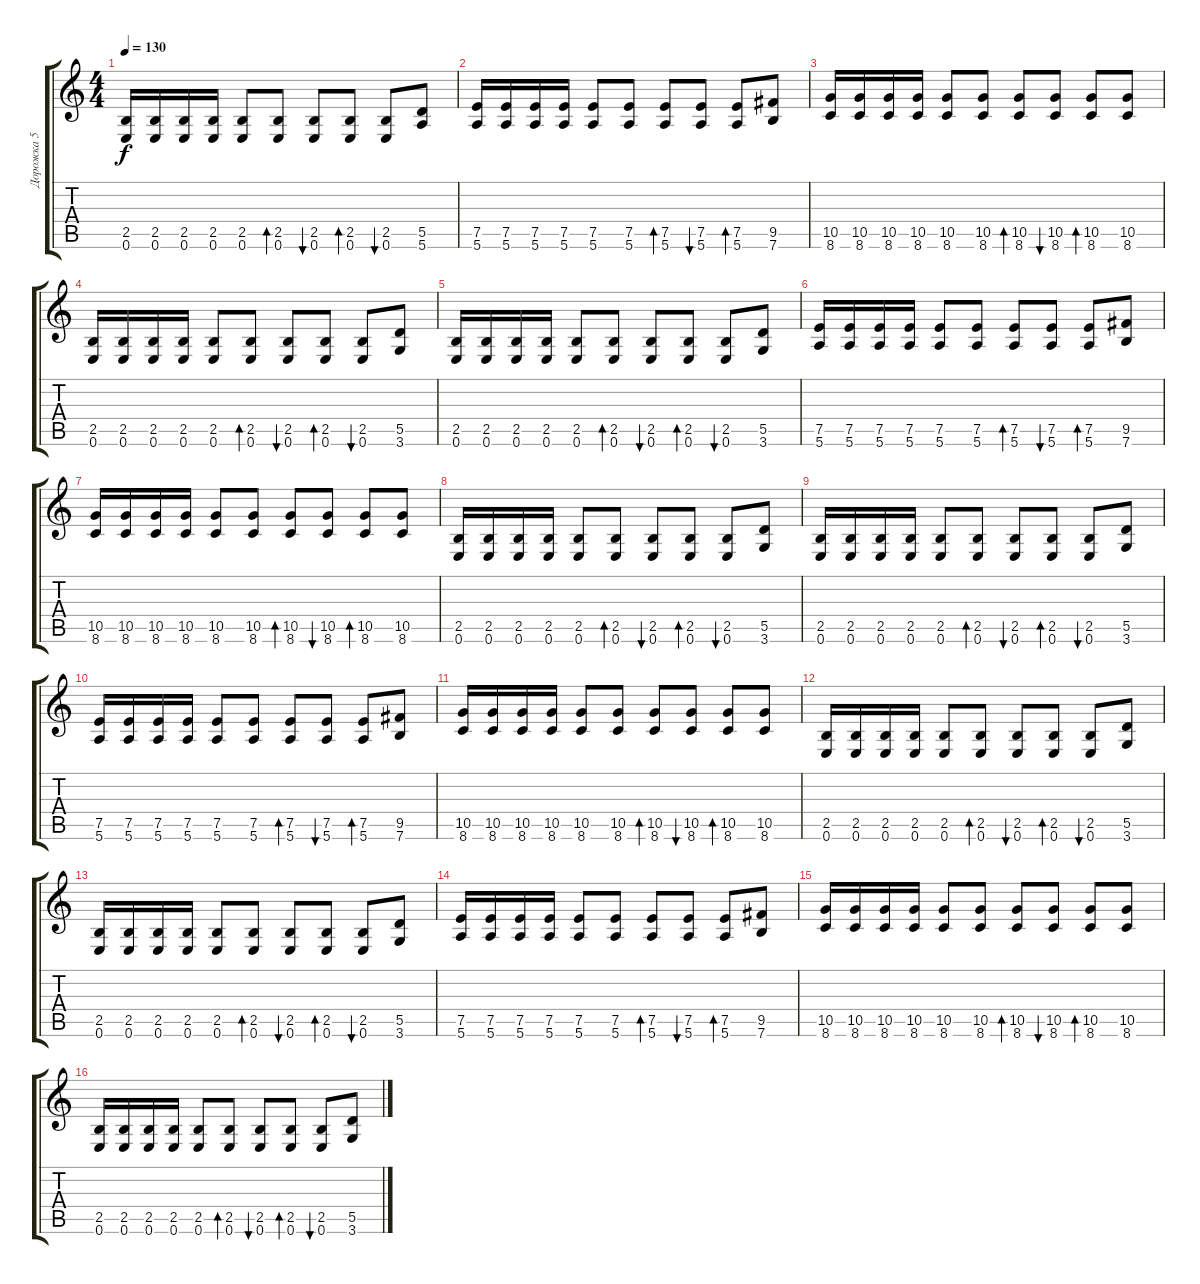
\track ("Дорожка 5" "Дорожка 5") {instrument electricguitarjazz}
\staff {score tabs}
\tuning (E4 B3 G3 D3 A2 E2) {hide}
\ts (4 4)
\tempo 130
\clef g2
\ks c
(2.5 0.6).16{dy f instrument electricguitarjazz} (2.5 0.6).16 (2.5 0.6).16 (2.5 0.6).16 (2.5 0.6).8 (2.5 0.6).8{bd 60} (2.5 0.6).8{bu 60} (2.5 0.6).8{bd 60} (2.5 0.6).8{bu 60} (5.5 5.6).8 |
(7.5 5.6).16 (7.5 5.6).16 (7.5 5.6).16 (7.5 5.6).16 (7.5 5.6).8 (7.5 5.6).8 (7.5 5.6).8{bd 60} (7.5 5.6).8{bu 60} (7.5 5.6).8{bd 60} (9.5 7.6).8 |
(10.5 8.6).16 (10.5 8.6).16 (10.5 8.6).16 (10.5 8.6).16 (10.5 8.6).8 (10.5 8.6).8 (10.5 8.6).8{bd 60} (10.5 8.6).8{bu 60} (10.5 8.6).8{bd 60} (10.5 8.6).8 |
(2.5 0.6).16 (2.5 0.6).16 (2.5 0.6).16 (2.5 0.6).16 (2.5 0.6).8 (2.5 0.6).8{bd 60} (2.5 0.6).8{bu 60} (2.5 0.6).8{bd 60} (2.5 0.6).8{bu 60} (5.5 3.6).8 |
(2.5 0.6).16 (2.5 0.6).16 (2.5 0.6).16 (2.5 0.6).16 (2.5 0.6).8 (2.5 0.6).8{bd 60} (2.5 0.6).8{bu 60} (2.5 0.6).8{bd 60} (2.5 0.6).8{bu 60} (5.5 3.6).8 |
(7.5 5.6).16 (7.5 5.6).16 (7.5 5.6).16 (7.5 5.6).16 (7.5 5.6).8 (7.5 5.6).8 (7.5 5.6).8{bd 60} (7.5 5.6).8{bu 60} (7.5 5.6).8{bd 60} (9.5 7.6).8 |
(10.5 8.6).16 (10.5 8.6).16 (10.5 8.6).16 (10.5 8.6).16 (10.5 8.6).8 (10.5 8.6).8 (10.5 8.6).8{bd 60} (10.5 8.6).8{bu 60} (10.5 8.6).8{bd 60} (10.5 8.6).8 |
(2.5 0.6).16 (2.5 0.6).16 (2.5 0.6).16 (2.5 0.6).16 (2.5 0.6).8 (2.5 0.6).8{bd 60} (2.5 0.6).8{bu 60} (2.5 0.6).8{bd 60} (2.5 0.6).8{bu 60} (5.5 3.6).8 |
(2.5 0.6).16 (2.5 0.6).16 (2.5 0.6).16 (2.5 0.6).16 (2.5 0.6).8 (2.5 0.6).8{bd 60} (2.5 0.6).8{bu 60} (2.5 0.6).8{bd 60} (2.5 0.6).8{bu 60} (5.5 3.6).8 |
(7.5 5.6).16 (7.5 5.6).16 (7.5 5.6).16 (7.5 5.6).16 (7.5 5.6).8 (7.5 5.6).8 (7.5 5.6).8{bd 60} (7.5 5.6).8{bu 60} (7.5 5.6).8{bd 60} (9.5 7.6).8 |
(10.5 8.6).16 (10.5 8.6).16 (10.5 8.6).16 (10.5 8.6).16 (10.5 8.6).8 (10.5 8.6).8 (10.5 8.6).8{bd 60} (10.5 8.6).8{bu 60} (10.5 8.6).8{bd 60} (10.5 8.6).8 |
(2.5 0.6).16 (2.5 0.6).16 (2.5 0.6).16 (2.5 0.6).16 (2.5 0.6).8 (2.5 0.6).8{bd 60} (2.5 0.6).8{bu 60} (2.5 0.6).8{bd 60} (2.5 0.6).8{bu 60} (5.5 3.6).8 |
(2.5 0.6).16 (2.5 0.6).16 (2.5 0.6).16 (2.5 0.6).16 (2.5 0.6).8 (2.5 0.6).8{bd 60} (2.5 0.6).8{bu 60} (2.5 0.6).8{bd 60} (2.5 0.6).8{bu 60} (5.5 3.6).8 |
(7.5 5.6).16 (7.5 5.6).16 (7.5 5.6).16 (7.5 5.6).16 (7.5 5.6).8 (7.5 5.6).8 (7.5 5.6).8{bd 60} (7.5 5.6).8{bu 60} (7.5 5.6).8{bd 60} (9.5 7.6).8 |
(10.5 8.6).16 (10.5 8.6).16 (10.5 8.6).16 (10.5 8.6).16 (10.5 8.6).8 (10.5 8.6).8 (10.5 8.6).8{bd 60} (10.5 8.6).8{bu 60} (10.5 8.6).8{bd 60} (10.5 8.6).8 |
(2.5 0.6).16 (2.5 0.6).16 (2.5 0.6).16 (2.5 0.6).16 (2.5 0.6).8 (2.5 0.6).8{bd 60} (2.5 0.6).8{bu 60} (2.5 0.6).8{bd 60} (2.5 0.6).8{bu 60} (5.5 3.6).8
